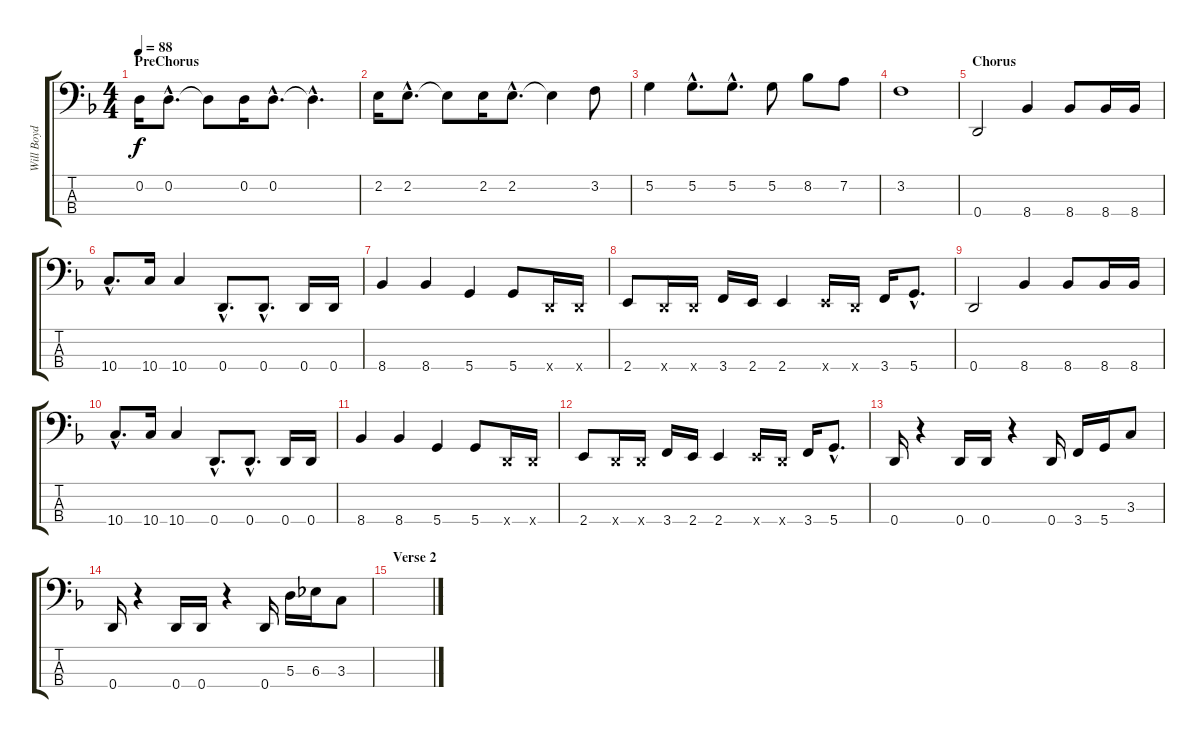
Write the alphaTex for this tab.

\track ("Will Boyd" "Will Boyd") {instrument electricbasspick}
\staff {score tabs}
\tuning (G2 D2 A1 D1) {hide}
\ts (4 4)
\section ("" "PreChorus")
\tempo 88
\clef f4
\ks f
0.2.16{dy f} 0.2{hac}.8{d} 0.2{t}.8 0.2.16 0.2{hac}.8{d} 0.2{hac t}.4{d} |
2.2.16 2.2{hac}.8{d} 2.2{t}.8 2.2.16 2.2{hac}.8{d} 2.2{t}.4 3.2.8 |
5.2.4 5.2{hac}.8{d} 5.2{hac}.8{d} 5.2.8 8.2.8 7.2.8 |
3.2.1 |
\section ("" "Chorus")
0.4.2 8.4.4 8.4.8 8.4.16 8.4.16 |
10.4{hac}.8{d} 10.4.16 10.4.4 0.4{hac}.8{d} 0.4{hac}.8{d} 0.4.16 0.4.16 |
8.4.4 8.4.4 5.4.4 5.4.8 0.4{x}.16 0.4{x}.16 |
2.4.8 0.4{x}.16 0.4{x}.16 3.4.16 2.4.16 2.4.4 2.4{x}.16 0.4{x}.16 3.4.16 5.4{hac}.8{d} |
0.4.2 8.4.4 8.4.8 8.4.16 8.4.16 |
10.4{hac}.8{d} 10.4.16 10.4.4 0.4{hac}.8{d} 0.4{hac}.8{d} 0.4.16 0.4.16 |
8.4.4 8.4.4 5.4.4 5.4.8 0.4{x}.16 0.4{x}.16 |
2.4.8 0.4{x}.16 0.4{x}.16 3.4.16 2.4.16 2.4.4 2.4{x}.16 0.4{x}.16 3.4.16 5.4{hac}.8{d} |
0.4.16 r.4 0.4.16 0.4.16 r.4 0.4.16 3.4.16 5.4.16 3.3.8 |
0.4.16 r.4 0.4.16 0.4.16 r.4 0.4.16 5.3.16 6.3.16 3.3.8 |
\section ("" "Verse 2")
